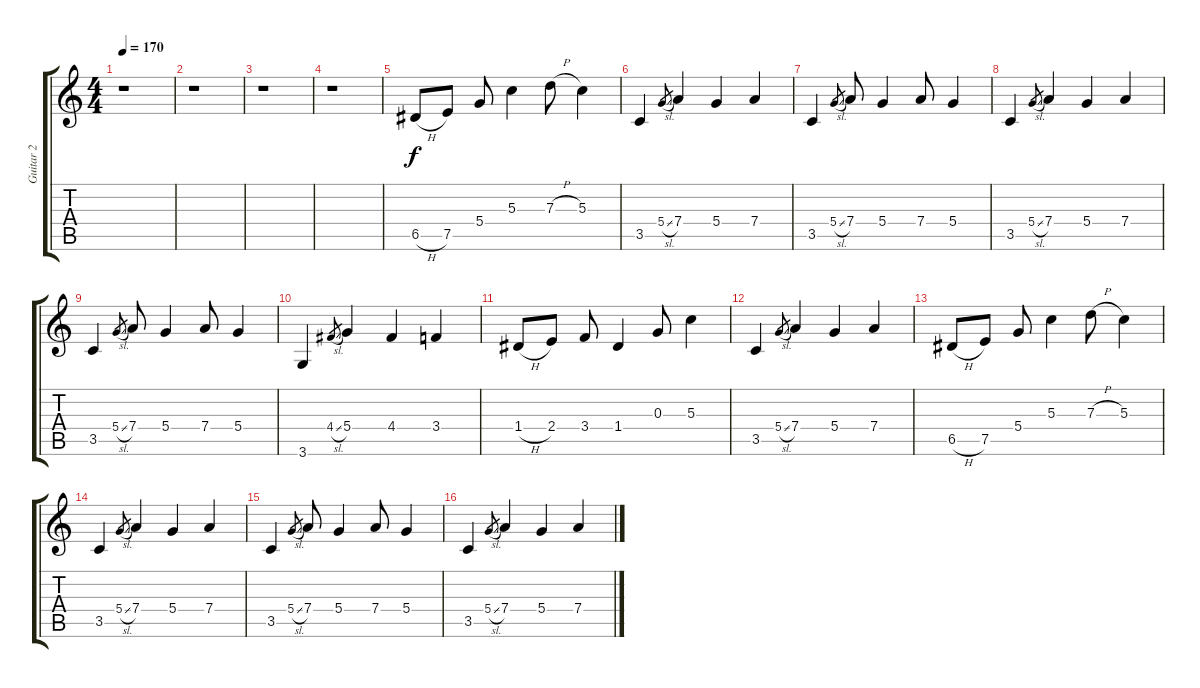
\track ("Guitar 2" "Guitar 2") {instrument overdrivenguitar}
\staff {score tabs}
\tuning (E4 B3 G3 D3 A2 E2) {hide}
\ts (4 4)
\tempo 170
\clef g2
\ks c
r.1{dy f} |
r.1 |
r.1 |
r.1 |
6.5{h}.8 7.5.8 5.4.8 5.3.4 7.3{h}.8 5.3.4 |
3.5.4 5.4{sl}.8{gr} 7.4.4 5.4.4 7.4.4 |
3.5.4 5.4{sl}.8{gr} 7.4.8 5.4.4 7.4.8 5.4.4 |
3.5.4 5.4{sl}.8{gr} 7.4.4 5.4.4 7.4.4 |
3.5.4 5.4{sl}.8{gr} 7.4.8 5.4.4 7.4.8 5.4.4 |
3.6.4 4.4{sl}.8{gr} 5.4.4 4.4.4 3.4.4 |
1.4{h}.8 2.4.8 3.4.8 1.4.4 0.3.8 5.3.4 |
3.5.4 5.4{sl}.8{gr} 7.4.4 5.4.4 7.4.4 |
6.5{h}.8 7.5.8 5.4.8 5.3.4 7.3{h}.8 5.3.4 |
3.5.4 5.4{sl}.8{gr} 7.4.4 5.4.4 7.4.4 |
3.5.4 5.4{sl}.8{gr} 7.4.8 5.4.4 7.4.8 5.4.4 |
3.5.4 5.4{sl}.8{gr} 7.4.4 5.4.4 7.4.4
